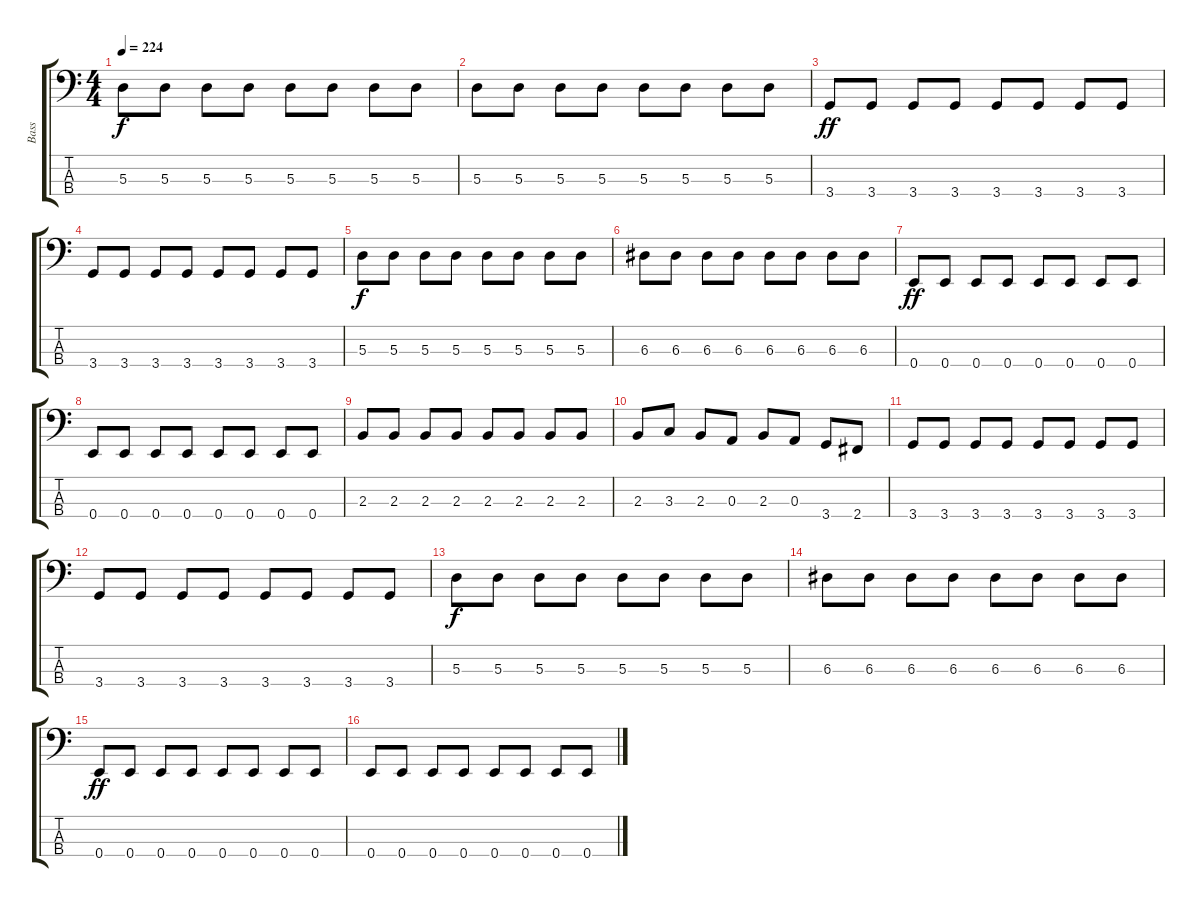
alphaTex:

\track ("Bass" "Bass") {instrument electricbasspick}
\staff {score tabs}
\tuning (G2 D2 A1 E1) {hide}
\ts (4 4)
\tempo 224
\clef f4
\ks c
5.3.8{dy f} 5.3.8 5.3.8 5.3.8 5.3.8 5.3.8 5.3.8 5.3.8 |
5.3.8 5.3.8 5.3.8 5.3.8 5.3.8 5.3.8 5.3.8 5.3.8 |
3.4.8{dy ff} 3.4.8 3.4.8 3.4.8 3.4.8 3.4.8 3.4.8 3.4.8 |
3.4.8 3.4.8 3.4.8 3.4.8 3.4.8 3.4.8 3.4.8 3.4.8 |
5.3.8{dy f} 5.3.8 5.3.8 5.3.8 5.3.8 5.3.8 5.3.8 5.3.8 |
6.3.8 6.3.8 6.3.8 6.3.8 6.3.8 6.3.8 6.3.8 6.3.8 |
0.4.8{dy ff} 0.4.8 0.4.8 0.4.8 0.4.8 0.4.8 0.4.8 0.4.8 |
0.4.8 0.4.8 0.4.8 0.4.8 0.4.8 0.4.8 0.4.8 0.4.8 |
2.3.8 2.3.8 2.3.8 2.3.8 2.3.8 2.3.8 2.3.8 2.3.8 |
2.3.8 3.3.8 2.3.8 0.3.8 2.3.8 0.3.8 3.4.8 2.4.8 |
3.4.8 3.4.8 3.4.8 3.4.8 3.4.8 3.4.8 3.4.8 3.4.8 |
3.4.8 3.4.8 3.4.8 3.4.8 3.4.8 3.4.8 3.4.8 3.4.8 |
5.3.8{dy f} 5.3.8 5.3.8 5.3.8 5.3.8 5.3.8 5.3.8 5.3.8 |
6.3.8 6.3.8 6.3.8 6.3.8 6.3.8 6.3.8 6.3.8 6.3.8 |
0.4.8{dy ff} 0.4.8 0.4.8 0.4.8 0.4.8 0.4.8 0.4.8 0.4.8 |
0.4.8 0.4.8 0.4.8 0.4.8 0.4.8 0.4.8 0.4.8 0.4.8
